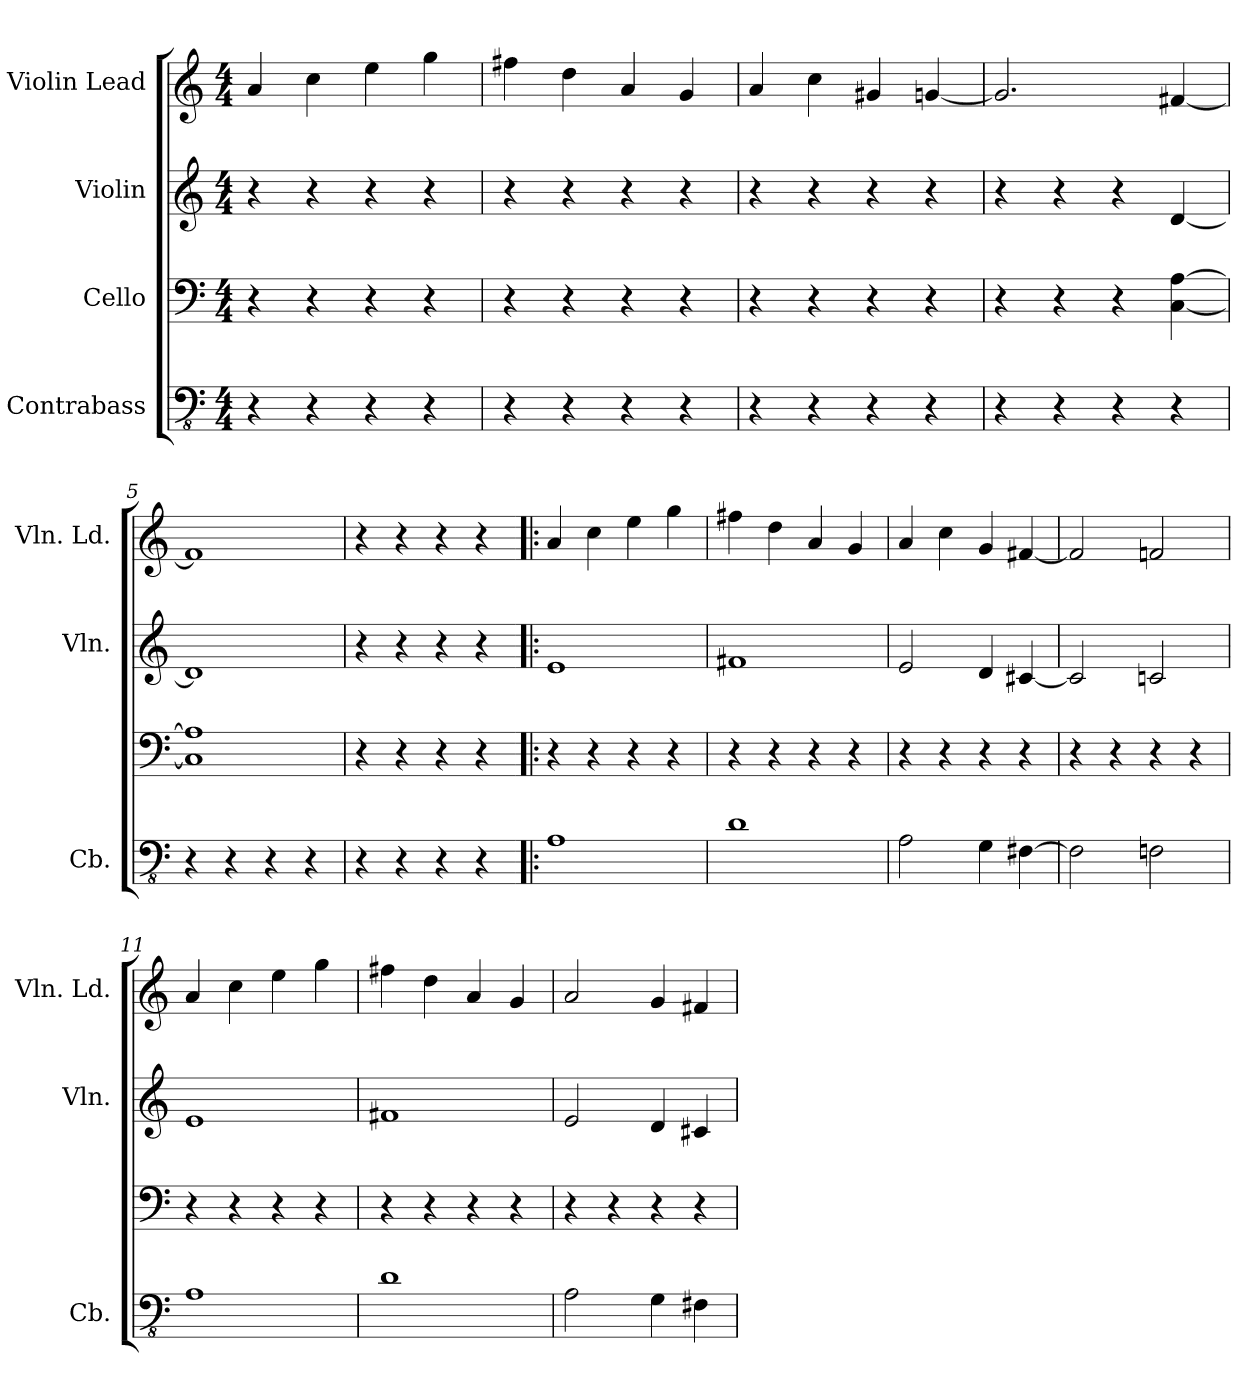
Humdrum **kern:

**kern	**kern	**kern	**kern
*part4	*part3	*part2	*part1
*staff4	*staff3	*staff2	*staff1
*I"Contrabass	*I"Cello	*I"Violin	*I"Violin Lead
*I'Cb.	*	*I'Vln.	*I'Vln. Ld.
*stria5	*stria5	*stria5	*stria5
*clefFv4	*clefF4	*clefG2	*clefG2
*ITrd7c12	*	*	*
*k[]	*k[]	*k[]	*k[]
*M4/4	*M4/4	*M4/4	*M4/4
*MM100	*MM100	*MM100	*MM100
=1	=1	=1	=1
4r	4r	4r	4a
4r	4r	4r	4cc
4r	4r	4r	4ee
4r	4r	4r	4gg
=2	=2	=2	=2
4r	4r	4r	4ff#X
4r	4r	4r	4dd
4r	4r	4r	4a
4r	4r	4r	4g
=3	=3	=3	=3
4r	4r	4r	4a
4r	4r	4r	4cc
4r	4r	4r	4g#X
4r	4r	4r	[4gn
=4	=4	=4	=4
4r	4r	4r	2.g]
4r	4r	4r	.
4r	4r	4r	.
4r	[4C [4A	[4d	[4f#X
=5	=5	=5	=5
4r	1C] 1A]	1d]	1f#]
4r	.	.	.
4r	.	.	.
4r	.	.	.
=6	=6	=6	=6
4r	4r	4r	4r
4r	4r	4r	4r
4r	4r	4r	4r
4r	4r	4r	4r
=7!|:	=7!|:	=7!|:	=7!|:
1AAA	4r	1e	4a
.	4r	.	4cc
.	4r	.	4ee
.	4r	.	4gg
=8	=8	=8	=8
1DD	4r	1f#X	4ff#X
.	4r	.	4dd
.	4r	.	4a
.	4r	.	4g
=9	=9	=9	=9
2AAA	4r	2e	4a
.	4r	.	4cc
4GGG	4r	4d	4g
[4FFF#X	4r	[4c#X	[4f#X
=10	=10	=10	=10
2FFF#]	4r	2c#]	2f#]
.	4r	.	.
2FFF	4r	2c	2f
.	4r	.	.
=11	=11	=11	=11
1AAA	4r	1e	4a
.	4r	.	4cc
.	4r	.	4ee
.	4r	.	4gg
=12	=12	=12	=12
1DD	4r	1f#X	4ff#X
.	4r	.	4dd
.	4r	.	4a
.	4r	.	4g
=13	=13	=13	=13
2AAA	4r	2e	2a
.	4r	.	.
4GGG	4r	4d	4g
4FFF#X	4r	4c#X	4f#X
=	=	=	=
*-	*-	*-	*-
